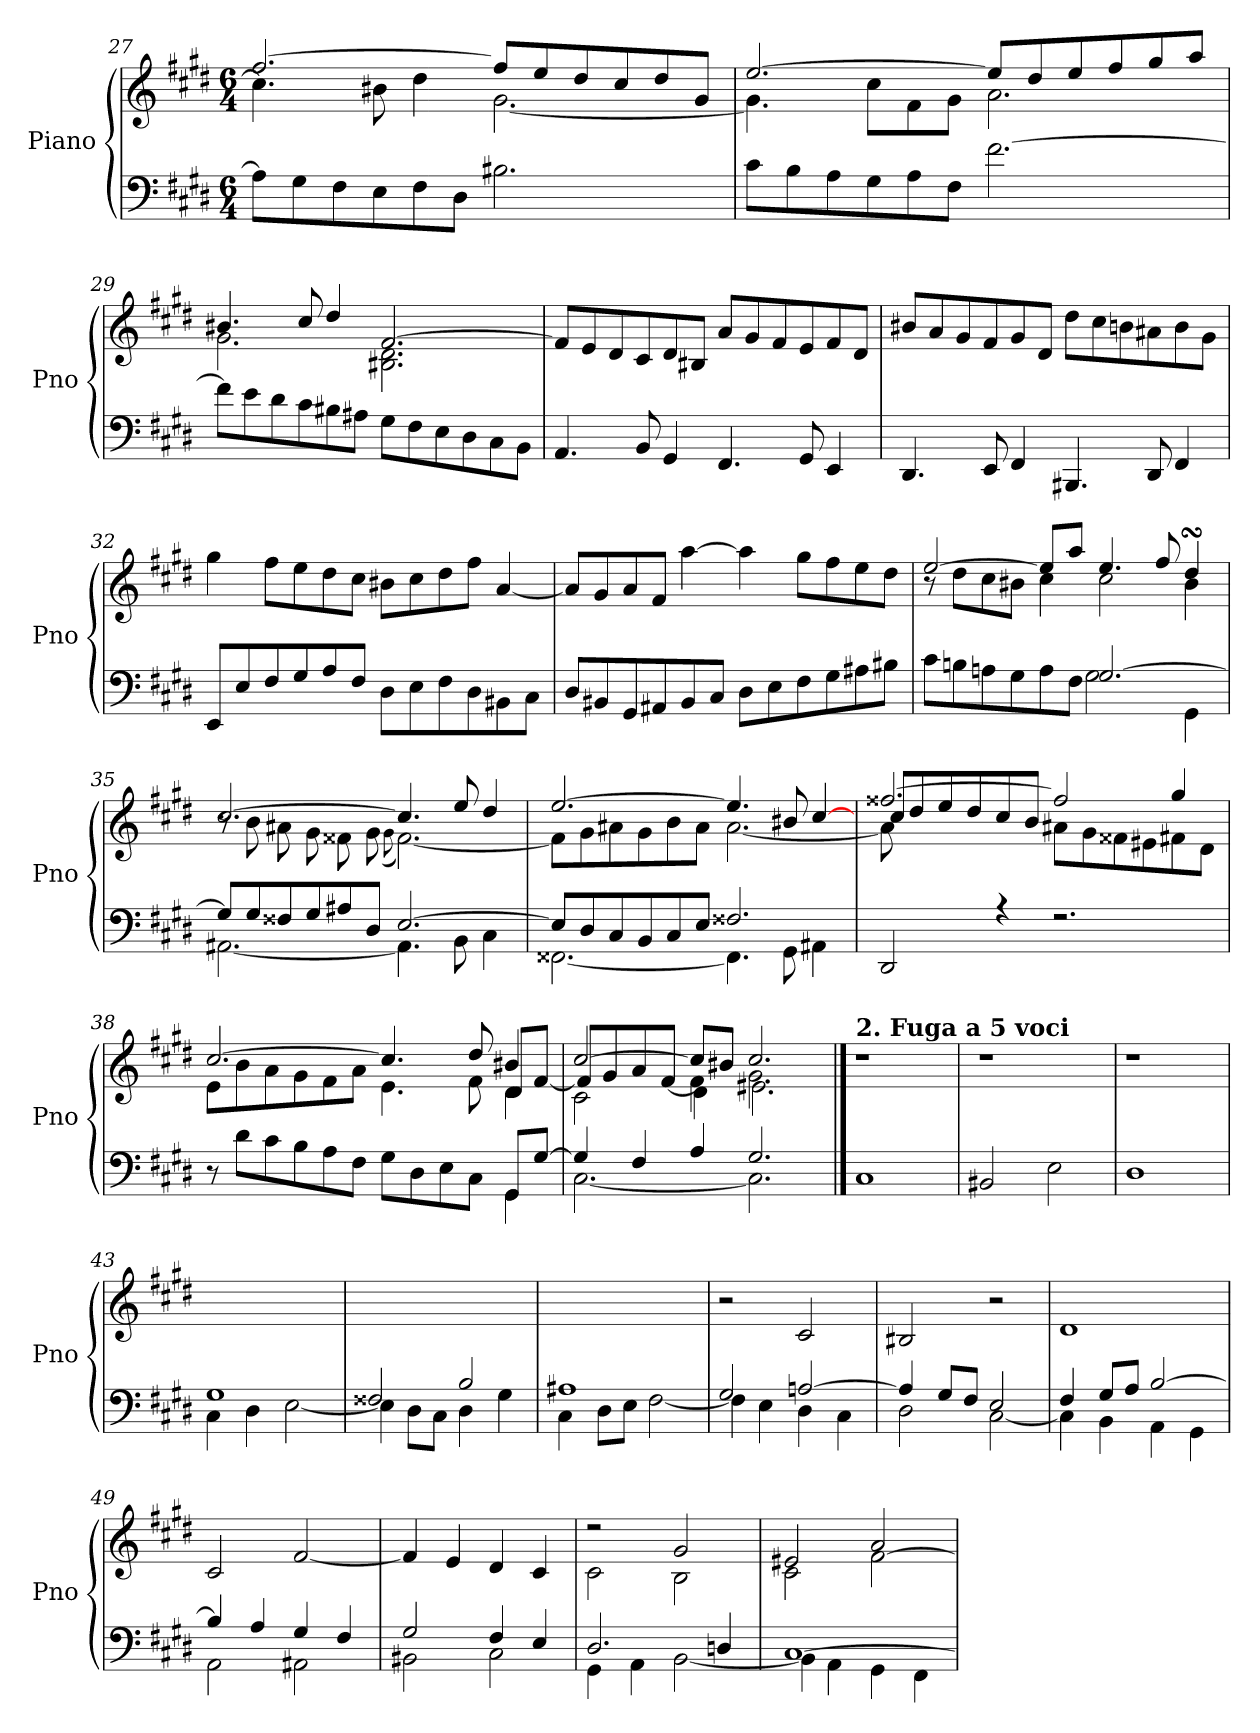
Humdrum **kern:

**kern	**kern
*part1	*part1
*staff2	*staff1
*I"Piano	*
*I'Pno	*
*clefF4	*clefG2
*k[f#c#g#d#]	*k[f#c#g#d#]
*E:	*E:
*M6/4	*M6/4
=27	=27
!LO:N:vis=1	!
*^	*^
1.rtyy	8AL]	[2.ff#/	4.cc#\]
.	8G#	.	.
.	8F#	.	.
.	8E	.	8b#X\
.	8F#	.	4dd#\
.	8D#J	.	.
.	2.B#X	8ff#L]	[2.g#\
.	.	8ee/	.
.	.	8dd#/	.
.	.	8cc#/	.
.	.	8dd#/	.
.	.	8g#/J	.
*v	*v	*	*
!!LO:LB:g=z	!!
=28	=28	=28
8c#L	[2.ee/	4.g#\]
8B	.	.
8A	.	.
8G#	.	8cc#L
8A	.	8f#\
8F#J	.	8g#\J
[2.f#	8ee/L]	2.a\
.	8dd#/	.
.	8ee/	.
.	8ff#/	.
.	8gg#/	.
.	8aa/J	.
=29	=29	=29
8f#L]	4.b#X/	2.g#\
8e	.	.
8d#	.	.
8c#	8cc#/	.
8B#X	4dd#/	.
8A#XJ	.	.
8G#L	[2.f#/	2.B#X\ 2.d#\
8F#	.	.
8E	.	.
8D#	.	.
8C#	.	.
8BBJ	.	.
=30	=30	=30
!	!	!LO:N:vis=1
4.AA	8f#/L]	1.ryy
.	8e/	.
.	8d#/	.
8BB	8c#/	.
4GG#	8d#/	.
.	8B#X/J	.
4.FF#	8a/L	.
.	8g#/	.
.	8f#/	.
8GG#	8e/	.
4EE	8f#/	.
.	8d#/J	.
*	*v	*v
!!LO:LB:g=z
=31	=31
4.DD#	8b#XL
.	8a
.	8g#
8EE	8f#
4FF#	8g#
.	8d#J
4.BBB#X	8dd#L
.	8cc#
.	8bn
8DD#	8a#X
4FF#	8b
.	8g#J
=32	=32
8EEL	4gg#
8E	.
8F#	8ff#L
8G#	8ee
8A	8dd#
8F#J	8cc#J
8D#L	8b#XL
8E	8cc#
8F#	8dd#
8D#	8ff#J
8BB#X	[4a
8C#J	.
=33	=33
8D#L	8aL]
8BB#X	8g#
8GG#	8a
8AA#X	8f#J
8BB#	[4aa
8C#J	.
8D#L	4aa]
8E	.
8F#	8gg#L
8G#	8ff#
8A#X	8ee
8B#XJ	8dd#J
!!LO:LB:g=z
=34	=34
*^	*^
*	*	*	*^
!	!	!	!	!LO:N:vis=1
2.ryy	8c#L	[2ee/	8r	1.ryy
.	8Bn	.	8dd#\L	.
.	8An	.	8cc#\	.
.	8G#	.	8b#X\J	.
.	8A	8eeL]	4cc#\	.
.	8F#J	8aaJ	.	.
[2.G#/	2G#\	4.ee/	2cc#\	.
.	.	8ff#/	.	.
.	4GG#\	4dd#sSsS/	4b#\	.
=35	=35	=35	=35	=35
!	!	!	!	!LO:N:vis=1
8G#/L]	[2.AA#X\	[2.cc#/	8r	1.ryy
8G#/	.	.	8bL	.
8F##X/	.	.	8a#X	.
8G#/	.	.	8g#	.
8A#X/	.	.	8f##X	.
8D#/J	.	.	8g#	.
.	.	.	(<8qqg#\J	.
[2.E/	4.AA#\]	4.cc#/]	[2.f##\)	.
.	8BB\	8ee/	.	.
.	4C#\	4dd#/	.	.
=36	=36	=36	=36	=36
!	!	!	!	!LO:N:vis=1
8E/L]	[2.FF##X\	[2.ee/	8f##\L]	1.ryy
8D#/	.	.	8g#\	.
8C#/	.	.	8a#X\	.
8BB/	.	.	8g#\	.
8C#/	.	.	8b\	.
8E/J	.	.	8a#\J	.
2.F##X/	4.FF##\]	4.ee/]	[2.a#\	.
.	8GG#\	8b#X/	.	.
.	4AA#X\	[4cc#/	.	.
!!LO:LB:g=z	!!	!!
=37	=37	=37	=37	=37
!	!LO:N:vis=1	!	!	!
2DD#/	1.ryy	[2.ff##X/	8cc#/L	8a#\]
.	.	.	8dd#/	4.ryy
.	.	.	8ee/	.
.	.	.	8dd#/	.
4r	.	.	8cc#/	4ryy
.	.	.	8b/J	.
2.r	.	2ff##/]	2.ryy	8a#XL
.	.	.	.	8g#\
.	.	.	.	8f##X\
.	.	.	.	8e#X\
.	.	4gg#/	.	8f#X\
.	.	.	.	8d#\J
=38	=38	=38	=38	=38
2.ryy	8r	[2.cc#/	2.ryy	8eL
.	8d#\L	.	.	8b\
.	8c#\	.	.	8a\
.	8B\	.	.	8g#\
.	8A\	.	.	8f#\
.	8F#\J	.	.	8a\J
2ryy	8G#\L	4.cc#/]	2ryy	4.e\
.	8D#\	.	.	.
.	8E\	.	.	.
.	8C#\J	8dd#/	.	8f#\
8GG#L	4GG#\	4b#X/	8d#/L	4d#\
[8G#J	.	.	[8f#/J	.
=39	=39	=39	=39	=39
4G#/]	[2.C#\	[2cc#/	8f#/L]	2c#\
.	.	.	8g#/	.
4F#/	.	.	8a/	.
.	.	.	[8f#/J	.
4A/	.	8cc#/L]	4f#\]	4d#\
.	.	8b#X/J	.	.
2.G#/	2.C#\]	2.cc#/	2.g#\	2.e#X\
!!LO:LB:g=z
==40	==40	==40	==40	==40
!	!	!LO:TX:a:B:t=2. Fuga a 5 voci	!	!
*v	*v	*	*	*
*	*	*v	*v
1C#	1ryy	1r
=41	=41	=41
2BB#X	1ryy	1r
2E	.	.
=42	=42	=42
1D#	1ryy	1r
*	*v	*v
=43	=43
*^	*
1G#\	4C#\	1ryy
.	4D#	.
.	[2E\	.
=44	=44	=44
2F##X/	4E\]	1ryy
.	8D#\L	.
.	8C#\J	.
2B/	4D#	.
.	4G#	.
!!LO:LB:g=z
=45	=45	=45
*	*^	*^
1A#X/	4C#\	1ryy	1ryy	1ryy
.	8D#\L	.	.	.
.	8EJ	.	.	.
.	[2F#	.	.	.
=46	=46	=46	=46	=46
2G#/	4F#]	1ryy	2r	4ryy
.	4E	.	.	4ryy
[2An/	4D#\	.	2c#/	2ryy
.	4C#\	.	.	.
=47	=47	=47	=47	=47
4A/]	2D#\	1ryy	2B#X/	1ryy
8G#/L	.	.	.	.
8F#/J	.	.	.	.
2E/	[2C#\	.	2r	.
=48	=48	=48	=48	=48
4F#/	1ryy	4C#\]	1ryy	1d#\
8G#/L	.	4BB\	.	.
8A/J	.	.	.	.
[2B/	.	4AA\	.	.
.	.	4GG#\	.	.
=49	=49	=49	=49	=49
4B/]	1ryy	2AA\	1ryy	2c#/
4A/	.	.	.	.
4G#/	.	2AA#X\	.	[2f#/
4F#/	.	.	.	.
*	*v	*v	*	*
!!LO:LB:g=z
=50	=50	=50	=50
*	*	*	*^
2G#/	2BB#X\	1ryy	4f#/]	4ryy
.	.	.	4e/	4ryy
4F#/	2C#\	.	4d#/	4ryy
4E/	.	.	4c#/	4ryy
=51	=51	=51	=51	=51
2.D#/	4GG#\	1ryy	2r	2c#\
.	4AA\	.	.	.
.	[2BB\	.	2g#/	2B\
4Dn/	.	.	.	.
=52	=52	=52	=52	=52
[1C#/	4BB\]	1ryy	2e#X/	2c#\
.	4AA\	.	.	.
.	4GG#\	.	2a/	[2f#\
.	4FF#\	.	.	.
*v	*v	*	*	*
*	*v	*v	*v
=	=
*-	*-
